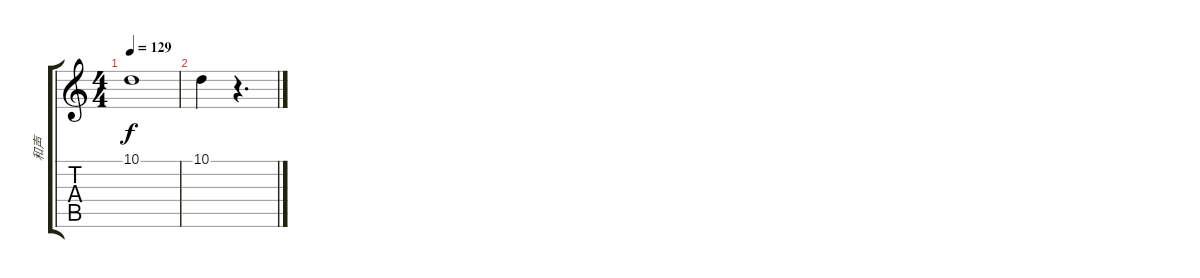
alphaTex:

\track ("和声" "和声") {instrument choiraahs}
\staff {score tabs}
\tuning (E4 B3 G3 D3 A2 E2) {hide}
\ts (4 4)
\tempo 129
\clef g2
\ks c
10.1.1{dy f} |
10.1.4 r.4{d}
